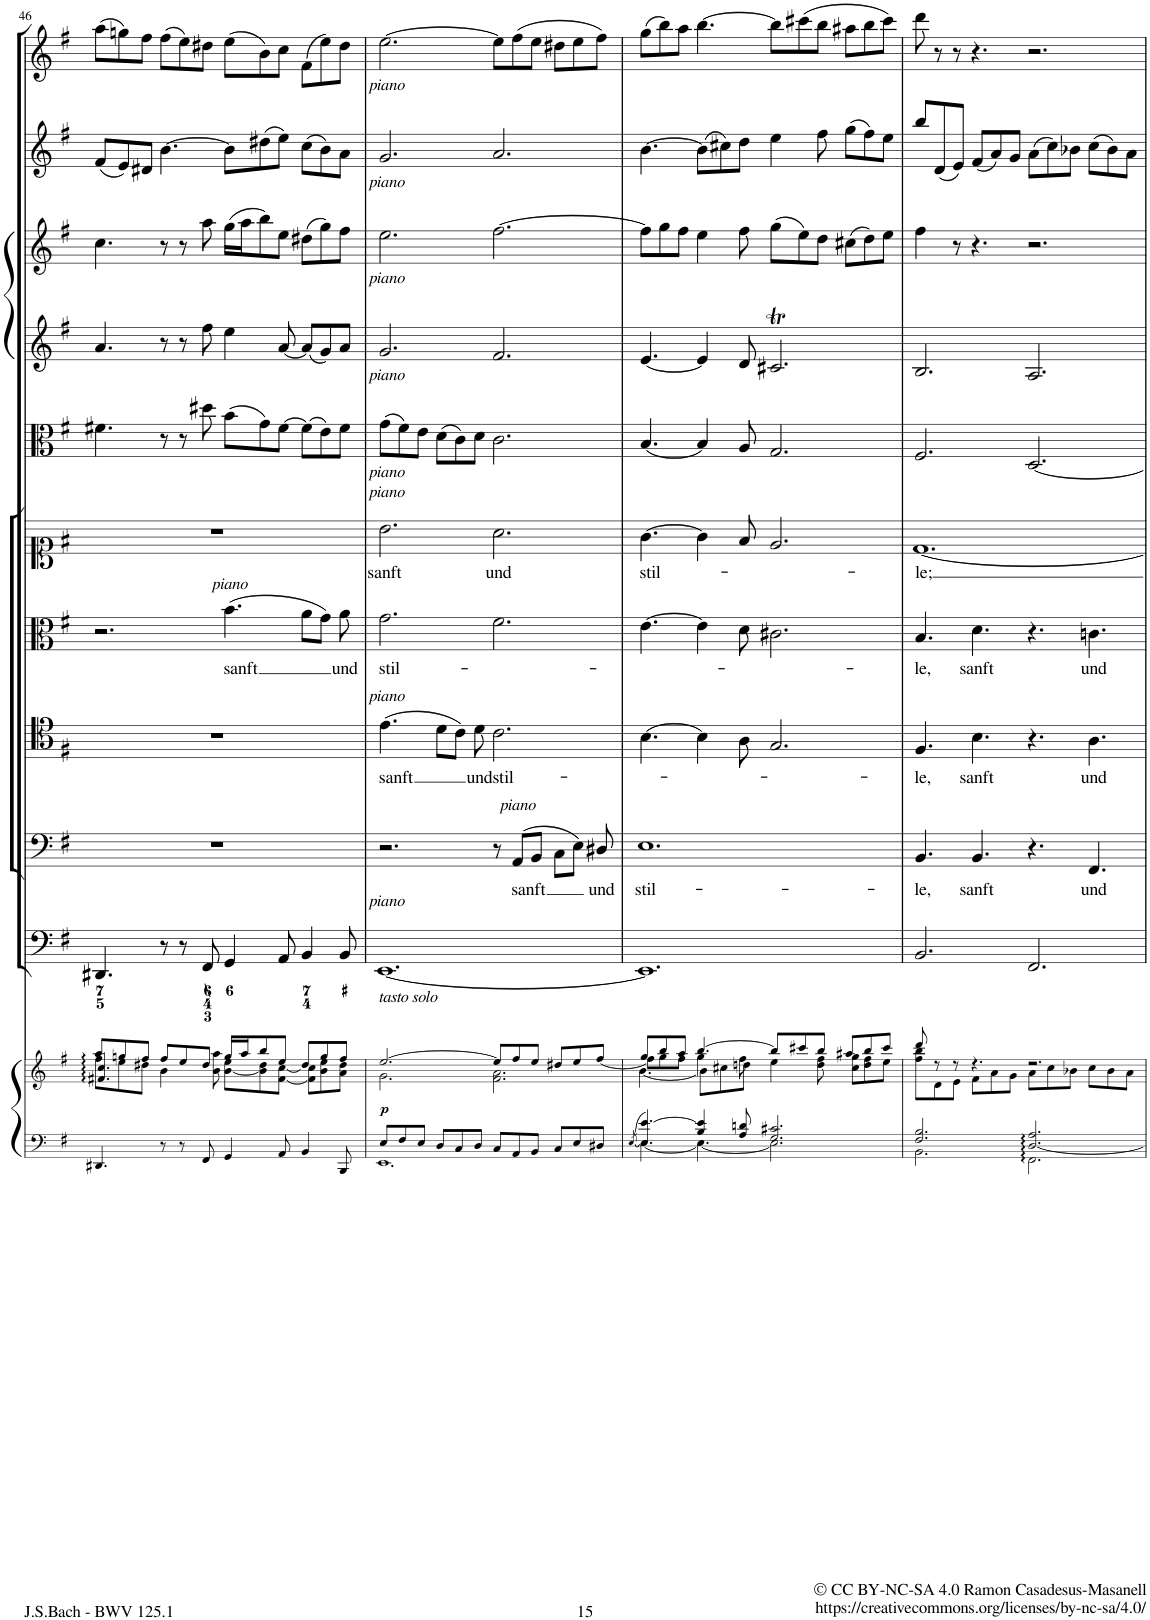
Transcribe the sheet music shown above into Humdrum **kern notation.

**kern	**kern	**dynam	**kern	**dynam	**kern	**text	**dynam	**kern	**text	**dynam	**kern	**text	**dynam	**kern	**text	**dynam	**kern	**dynam	**kern	**dynam	**kern	**dynam	**kern	**dynam	**kern	**dynam
*part11	*part11	*part11	*part10	*part10	*part9	*part9	*part9	*part8	*part8	*part8	*part7	*part7	*part7	*part6	*part6	*part6	*part5	*part5	*part4	*part4	*part3	*part3	*part2	*part2	*part1	*part1
*staff12	*staff11	*staff11/12	*staff10	*staff10	*staff9	*staff9	*staff9	*staff8	*staff8	*staff8	*staff7	*staff7	*staff7	*staff6	*staff6	*staff6	*staff5	*staff5	*staff4	*staff4	*staff3	*staff3	*staff2	*staff2	*staff1	*staff1
*I"Piano reduction	*	*	*I"Continuo	*	*I"Basso	*	*	*I"Tenore	*	*	*I"Alto	*	*	*I"Soprano Corno col Soprano	*	*	*I"Viola	*	*I"Violino II	*	*I"Violino I	*	*I"Oboe	*	*I"Flauto traverso	*
*I'Pno	*	*	*	*	*	*	*	*	*	*	*	*	*	*	*	*	*I'Vla	*	*I'Vln	*	*I'Vln	*	*I'Ob	*	*I'Fl	*
!!LO:PB:g=z
*clefF4	*clefG2	*	*clefF4	*	*clefF4	*	*	*clefC4	*	*	*clefC3	*	*	*clefC1	*	*	*clefC3	*	*clefG2	*	*clefG2	*	*clefG2	*	*clefG2	*
*k[f#]	*k[f#]	*	*k[f#]	*	*k[f#]	*	*	*k[f#]	*	*	*k[f#]	*	*	*k[f#]	*	*	*k[f#]	*	*k[f#]	*	*k[f#]	*	*k[f#]	*	*k[f#]	*
*M12/8	*M12/8	*	*M12/8	*	*M12/8	*	*	*M12/8	*	*	*M12/8	*	*	*M12/8	*	*	*M12/8	*	*M12/8	*	*M12/8	*	*M12/8	*	*M12/8	*
=46	=46	=46	=46	=46	=46	=46	=46	=46	=46	=46	=46	=46	=46	=46	=46	=46	=46	=46	=46	=46	=46	=46	=46	=46	=46	=46
*	*^	*	*	*	*	*	*	*	*	*	*	*	*	*	*	*	*	*	*	*	*	*	*	*	*	*
*	*	*^	*	*	*	*	*	*	*	*	*	*	*	*	*	*	*	*	*	*	*	*	*	*	*	*	*
4.DD#X/	8aa/L	8ff#\L	4.f#X/ 4.cc/	.	4.DD#X/	.	1.r	.	.	1.r	.	.	2.r	.	.	1.r	.	.	4.f#X\	.	4.a/	.	4.cc\	.	(8f#/L	.	(8aa\L	.
.	8ggn/	8ee\	.	.	.	.	.	.	.	.	.	.	.	.	.	.	.	.	.	.	.	.	.	.	8e/)	.	8ggn\)	.
.	8ff#/J	8dd#X\J	.	.	.	.	.	.	.	.	.	.	.	.	.	.	.	.	.	.	.	.	.	.	8d#X/J	.	8ff#\J	.
8r	8ff#/L	4b\	4.ryy	.	8r	.	.	.	.	.	.	.	.	.	.	.	.	.	8r	.	8r	.	8r	.	[4.b\	.	(8ff#\L	.
8r	8ee/	.	.	.	8r	.	.	.	.	.	.	.	.	.	.	.	.	.	8r	.	8r	.	8r	.	.	.	8ee\)	.
8FF#/	8dd#/J	8b\ 8aa\	.	.	8FF#/	.	.	.	.	.	.	.	.	.	.	.	.	.	8dd#X\	.	8ff#\	.	8aa\	.	.	.	8dd#X\J	.
!	!	!	!	!	!	!	!	!	!	!	!	!	!	!LO:LY:b	!LO:DY:a	!	!	!	!	!	!	!	!	!	!	!	!	!
4GG/	16gg/LL	[8b\ 8ee\L	2.ryy	.	4GG/	.	.	.	.	.	.	.	(4.b\	sanft	other-dynamics	.	.	.	(8b\L	.	4ee\	.	(16gg\LL	.	8b\L]	.	(8ee\L	.
.	16aa/J	.	.	.	.	.	.	.	.	.	.	.	.	.	.	.	.	.	.	.	.	.	16aa\J	.	.	.	.	.
.	8bb/	8b\] 8dd#\	.	.	.	.	.	.	.	.	.	.	.	.	.	.	.	.	8g\)	.	.	.	8bb\)	.	(8dd#X\	.	8b\)	.
8AA/	8ee/J	[8f#\ [8cc\J	.	.	8AA/	.	.	.	.	.	.	.	.	.	.	.	.	.	[8f#\J	.	[8a/	.	8ee\J	.	8ee\J)	.	8cc\J	.
4BB/	8dd#/L	8f#\] 8cc\]L	.	.	4BB/	.	.	.	.	.	.	.	8a\L	.	.	.	.	.	(8f#\L]	.	(8a/L]	.	(8dd#X\L	.	(8cc\L	.	(8f#\L	.
.	8gg/	8b\ 8ee\	.	.	.	.	.	.	.	.	.	.	8g\J)	.	.	.	.	.	8e\)	.	8g/)	.	8gg\)	.	8b\)	.	8ee\)	.
!	!	!	!	!	!	!	!	!	!	!	!	!	!	!LO:LY:b	!	!	!	!	!	!	!	!	!	!	!	!	!	!
8BBB/	8ff#/J	8a\ 8dd#\J	.	.	8BB/	.	.	.	.	.	.	.	8a\	und	.	.	.	.	8f#\J	.	8a/J	.	8ff#\J	.	8a\J	.	8dd#\J	.
*	*	*v	*v	*	*	*	*	*	*	*	*	*	*	*	*	*	*	*	*	*	*	*	*	*	*	*	*	*
=47	=47	=47	=47	=47	=47	=47	=47	=47	=47	=47	=47	=47	=47	=47	=47	=47	=47	=47	=47	=47	=47	=47	=47	=47	=47	=47	=47
*^	*	*	*	*	*	*	*	*	*	*	*	*	*	*	*	*	*	*	*	*	*	*	*	*	*	*	*
!	!	!	!	!	!LO:TX:b:i:t=tasto solo	!	!	!	!	!	!	!	!	!	!	!	!	!	!	!	!	!	!	!	!	!	!	!
!	!	!	!	!LO:DY:b	!	!LO:DY:a	!	!	!	!	!LO:LY:b	!LO:DY:a	!	!LO:LY:b	!	!	!LO:LY:b	!LO:DY:a	!	!LO:DY:b	!	!LO:DY:b	!	!LO:DY:b	!	!LO:DY:b	!	!LO:DY:b
8E/L	1.EE	[2.ee/	2.g\	p	[1.EE	other-dynamics	2.r	.	.	(4.e\	sanft	other-dynamics	2.g\	stil-	.	2.b\	sanft	other-dynamics	(8g\L	other-dynamics	2.g/	other-dynamics	2.ee\	other-dynamics	2.g/	other-dynamics	[2.ee\	other-dynamics
8F#/	.	.	.	.	.	.	.	.	.	.	.	.	.	.	.	.	.	.	8f#\)	.	.	.	.	.	.	.	.	.
8E/J	.	.	.	.	.	.	.	.	.	.	.	.	.	.	.	.	.	.	8e\J	.	.	.	.	.	.	.	.	.
8D/L	.	.	.	.	.	.	.	.	.	8d\L	.	.	.	.	.	.	.	.	(8d\L	.	.	.	.	.	.	.	.	.
8C/	.	.	.	.	.	.	.	.	.	8c\J)	.	.	.	.	.	.	.	.	8c\)	.	.	.	.	.	.	.	.	.
!	!	!	!	!	!	!	!	!	!	!	!LO:LY:b	!	!	!	!	!	!	!	!	!	!	!	!	!	!	!	!	!
8D/J	.	.	.	.	.	.	.	.	.	8d\	und	.	.	.	.	.	.	.	8d\J	.	.	.	.	.	.	.	.	.
!	!	!	!	!	!	!	!	!	!	!	!LO:LY:b	!	!	!	!	!	!LO:LY:b	!	!	!	!	!	!	!	!	!	!	!
8C/L	.	8ee/L]	2.f#\ 2.a\	.	.	.	8r	.	.	2.c\	stil-	.	2.f#\	.	.	2.a\	und	.	2.c\	.	2.f#/	.	[2.ff#\	.	2.a/	.	8ee\L]	.
!	!	!	!	!	!	!	!	!LO:LY:b	!LO:DY:a	!	!	!	!	!	!	!	!	!	!	!	!	!	!	!	!	!	!	!
8AA/	.	8ff#/	.	.	.	.	(8AA/L	sanft	other-dynamics	.	.	.	.	.	.	.	.	.	.	.	.	.	.	.	.	.	(8ff#\	.
8BB/J	.	8ee/J	.	.	.	.	8BB/J	.	.	.	.	.	.	.	.	.	.	.	.	.	.	.	.	.	.	.	8ee\J	.
8C/L	.	8dd#X/L	.	.	.	.	8C\L	.	.	.	.	.	.	.	.	.	.	.	.	.	.	.	.	.	.	.	8dd#X\L	.
8E/	.	8ee/	.	.	.	.	8E\J)	.	.	.	.	.	.	.	.	.	.	.	.	.	.	.	.	.	.	.	8ee\	.
!	!	!	!	!	!	!	!	!LO:LY:b	!	!	!	!	!	!	!	!	!	!	!	!	!	!	!	!	!	!	!	!
8D#X/J	.	[<8ff#/J	.	.	.	.	8D#X/	und	.	.	.	.	.	.	.	.	.	.	.	.	.	.	.	.	.	.	8ff#\J)	.
*	*	*v	*v	*	*	*	*	*	*	*	*	*	*	*	*	*	*	*	*	*	*	*	*	*	*	*	*	*
=48	=48	=48	=48	=48	=48	=48	=48	=48	=48	=48	=48	=48	=48	=48	=48	=48	=48	=48	=48	=48	=48	=48	=48	=48	=48	=48	=48
[<8qE/	.	.	.	.	.	.	.	.	.	.	.	.	.	.	.	.	.	.	.	.	.	.	.	.	.	.	.
*	*	*^	*	*	*	*	*	*	*	*	*	*	*	*	*	*	*	*	*	*	*	*	*	*	*	*	*
*	*	*	*^	*	*	*	*	*	*	*	*	*	*	*	*	*	*	*	*	*	*	*	*	*	*	*	*	*
!	!	!	!	!	!	!	!	!	!LO:LY:b	!	!	!	!	!	!	!	!	!LO:LY:b	!	!	!	!	!	!	!	!	!	!	!
4.E/] [4.e/	[4.E\	8gg/L	[4.b\	8ff#\L]	.	1.EE]	.	1.E	stil-	.	[4.B\	.	.	[4.e\	.	.	[4.g\	stil-	.	[4.B/	.	[4.e/	.	8ff#\L]	.	[4.b\	.	(8gg\L	.
.	.	8bb/	.	8gg\	.	.	.	.	.	.	.	.	.	.	.	.	.	.	.	.	.	.	.	8gg\	.	.	.	8bb\)	.
.	.	8aa/J	.	8ff#\J	.	.	.	.	.	.	.	.	.	.	.	.	.	.	.	.	.	.	.	8ff#\J	.	.	.	8aa\J	.
4B/ 4e/]	4.E\_	[4.bb/	8b\L]	4gg\	.	.	.	.	.	.	4B\]	.	.	4e\]	.	.	4g\]	.	.	4B/]	.	4e/]	.	4ee\	.	(8b\L]	.	[4.bb\	.
.	.	.	8cc#X\	.	.	.	.	.	.	.	.	.	.	.	.	.	.	.	.	.	.	.	.	.	.	8cc#X\)	.	.	.
8A/ 8dn/	.	.	8ddn\J	8ff#\	.	.	.	.	.	.	8A\	.	.	8d\	.	.	8f#/	.	.	8A/	.	8d/	.	8ff#\	.	8dd\J	.	.	.
2.G/ 2.c#X/	2.E\]	8bb/L]	4ee\	2.ryy	.	.	.	.	.	.	2.G/	.	.	2.c#X\	.	.	2.e/	.	.	2.G/	.	2.c#Xt/	.	(8gg\L	.	4ee\	.	8bb\L]	.
.	.	8ccc#X/	.	.	.	.	.	.	.	.	.	.	.	.	.	.	.	.	.	.	.	.	.	8ee\)	.	.	.	(8ccc#X\	.
.	.	8bb/J	8dd\ 8ff#\	.	.	.	.	.	.	.	.	.	.	.	.	.	.	.	.	.	.	.	.	8dd\J	.	8ff#\	.	8bb\J	.
.	.	8aa#X/L	8cc#\ 8gg\L	.	.	.	.	.	.	.	.	.	.	.	.	.	.	.	.	.	.	.	.	(8cc#X\L	.	(8gg\L	.	8aa#X\L	.
.	.	8bb/	8dd\ 8ff#\	.	.	.	.	.	.	.	.	.	.	.	.	.	.	.	.	.	.	.	.	8dd\)	.	8ff#\)	.	8bb\	.
.	.	8ccc#/J	8ee\J	.	.	.	.	.	.	.	.	.	.	.	.	.	.	.	.	.	.	.	.	8ee\J	.	8ee\J	.	8ccc#\J)	.
*	*	*	*v	*v	*	*	*	*	*	*	*	*	*	*	*	*	*	*	*	*	*	*	*	*	*	*	*	*	*
=49	=49	=49	=49	=49	=49	=49	=49	=49	=49	=49	=49	=49	=49	=49	=49	=49	=49	=49	=49	=49	=49	=49	=49	=49	=49	=49	=49	=49
!	!	!	!	!	!	!	!	!LO:LY:b	!	!	!LO:LY:b	!	!	!LO:LY:b	!	!	!LO:LY:b	!	!	!	!	!	!	!	!	!	!	!
2.F#/ 2.B/	2.BB\	8ddd/	8ff#\ 8bb\L	.	2.BB/	.	4.BB/	-le,	.	4.F#/	-le,	.	4.B/	-le,	.	[1.d	-le;	.	2.F#/	.	2.B/	.	4ff#\	.	8bb/L	.	8ddd\	.
.	.	8r	8d\	.	.	.	.	.	.	.	.	.	.	.	.	.	.	.	.	.	.	.	.	.	(8d/	.	8r	.
.	.	8r	8e\J	.	.	.	.	.	.	.	.	.	.	.	.	.	.	.	.	.	.	.	8r	.	8e/J)	.	8r	.
!	!	!	!	!	!	!	!	!LO:LY:b	!	!	!LO:LY:b	!	!	!LO:LY:b	!	!	!	!	!	!	!	!	!	!	!	!	!	!
.	.	4.r	8f#\L	.	.	.	4.BB/	sanft	.	4.B\	sanft	.	4.d\	sanft	.	.	.	.	.	.	.	.	4.r	.	(8f#/L	.	4.r	.
.	.	.	8a\	.	.	.	.	.	.	.	.	.	.	.	.	.	.	.	.	.	.	.	.	.	8a/)	.	.	.
.	.	.	8g\J	.	.	.	.	.	.	.	.	.	.	.	.	.	.	.	.	.	.	.	.	.	8g/J	.	.	.
[<2.D/ 2.A/	2.FF#\	2.r	8a\L	.	2.FF#/	.	4.r	.	.	4.r	.	.	4.r	.	.	.	.	.	[2.D/	.	2.A/	.	2.r	.	(8a\L	.	2.r	.
.	.	.	8cc\	.	.	.	.	.	.	.	.	.	.	.	.	.	.	.	.	.	.	.	.	.	8cc\)	.	.	.
.	.	.	8b-X\J	.	.	.	.	.	.	.	.	.	.	.	.	.	.	.	.	.	.	.	.	.	8b-X\J	.	.	.
!	!	!	!	!	!	!	!	!LO:LY:b	!	!	!LO:LY:b	!	!	!LO:LY:b	!	!	!	!	!	!	!	!	!	!	!	!	!	!
.	.	.	8cc\L	.	.	.	4.FF#/	und	.	4.A\	und	.	4.cn\	und	.	.	.	.	.	.	.	.	.	.	(8cc\L	.	.	.
.	.	.	8b-\	.	.	.	.	.	.	.	.	.	.	.	.	.	.	.	.	.	.	.	.	.	8b-\)	.	.	.
.	.	.	8a\J	.	.	.	.	.	.	.	.	.	.	.	.	.	.	.	.	.	.	.	.	.	8a\J	.	.	.
*v	*v	*	*	*	*	*	*	*	*	*	*	*	*	*	*	*	*	*	*	*	*	*	*	*	*	*	*	*
*	*v	*v	*	*	*	*	*	*	*	*	*	*	*	*	*	*	*	*	*	*	*	*	*	*	*	*	*
=	=	=	=	=	=	=	=	=	=	=	=	=	=	=	=	=	=	=	=	=	=	=	=	=	=	=
*-	*-	*-	*-	*-	*-	*-	*-	*-	*-	*-	*-	*-	*-	*-	*-	*-	*-	*-	*-	*-	*-	*-	*-	*-	*-	*-
